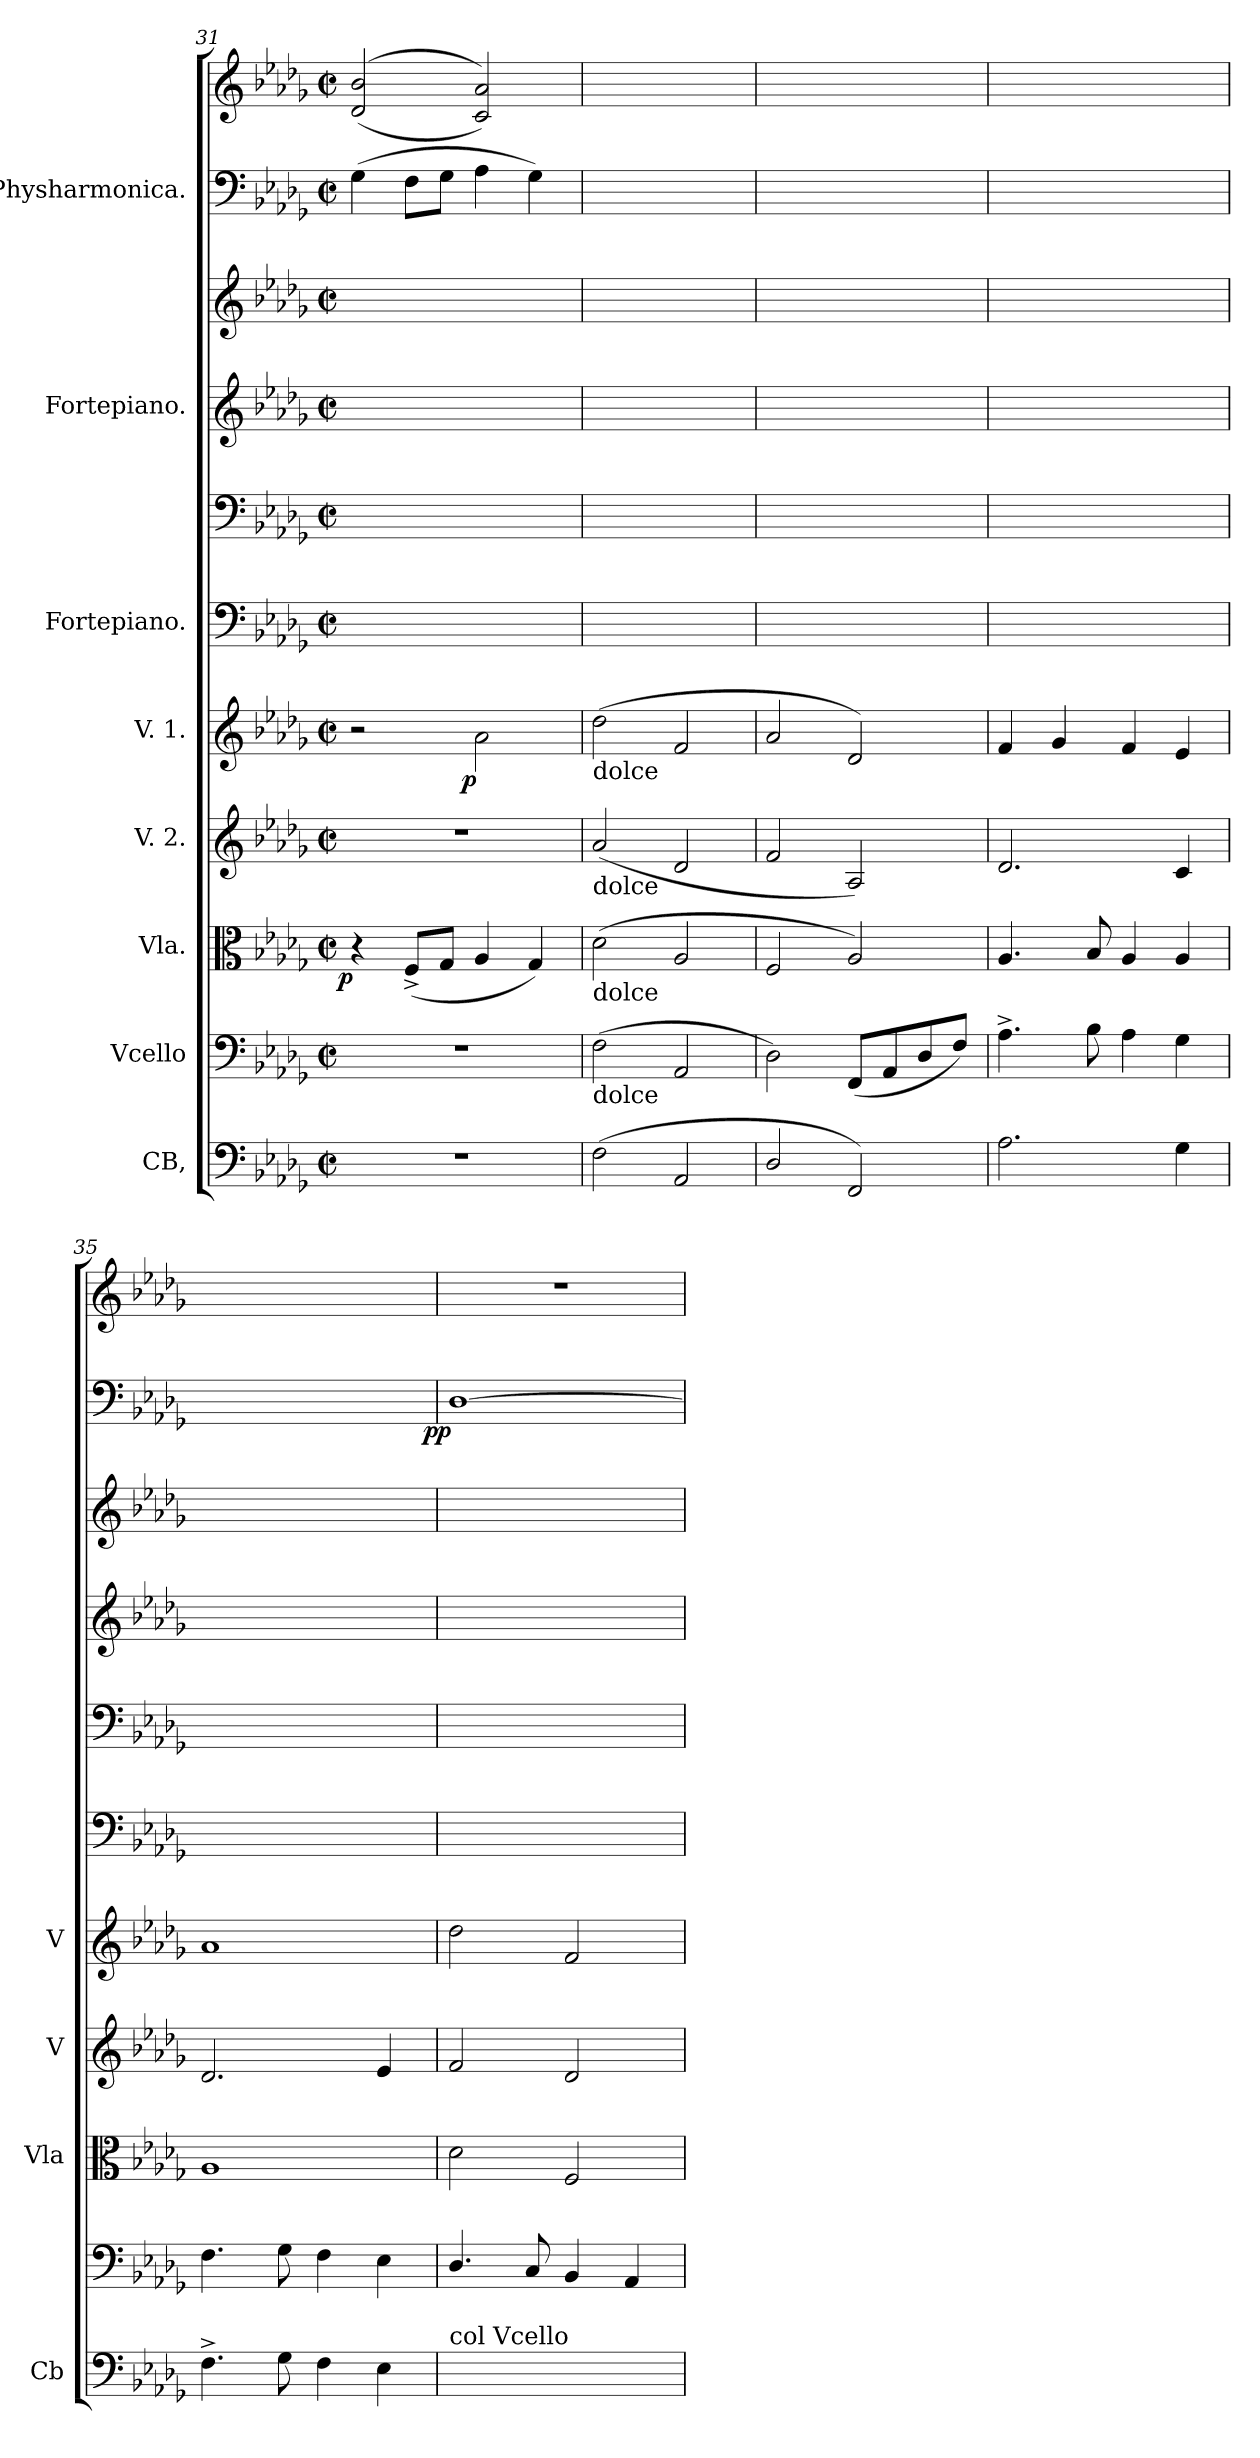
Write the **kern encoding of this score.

**kern	**kern	**kern	**dynam	**kern	**kern	**dynam	**kern	**kern	**kern	**kern	**kern	**kern	**dynam
*part8	*part7	*part6	*part6	*part5	*part4	*part4	*part3	*part3	*part2	*part2	*part1	*part1	*part1
*staff11	*staff10	*staff9	*staff9	*staff8	*staff7	*staff7	*staff6	*staff5	*staff4	*staff3	*staff2	*staff1	*staff1/2
*I"CB,	*I"Vcello	*I"Vla.	*	*I"V. 2.	*I"V. 1.	*	*I"Fortepiano.	*	*I"Fortepiano.	*	*I"Physharmonica.	*	*
*I'Cb	*	*I'Vla	*	*I'V	*I'V	*	*	*	*	*	*	*	*
*clefF4	*clefF4	*clefC3	*	*clefG2	*clefG2	*	*clefF4	*clefF4	*clefG2	*clefG2	*clefF4	*clefG2	*
*k[b-e-a-d-g-]	*k[b-e-a-d-g-]	*k[b-e-a-d-g-]	*	*k[b-e-a-d-g-]	*k[b-e-a-d-g-]	*	*k[b-e-a-d-g-]	*k[b-e-a-d-g-]	*k[b-e-a-d-g-]	*k[b-e-a-d-g-]	*k[b-e-a-d-g-]	*k[b-e-a-d-g-]	*
*M2/2	*M2/2	*M2/2	*	*M2/2	*M2/2	*	*M2/2	*M2/2	*M2/2	*M2/2	*M2/2	*M2/2	*
*met(c|)	*met(c|)	*met(c|)	*	*met(c|)	*met(c|)	*	*met(c|)	*met(c|)	*met(c|)	*met(c|)	*met(c|)	*met(c|)	*
=31	=31	=31	=31	=31	=31	=31	=31	=31	=31	=31	=31	=31	=31
!	!	!	!LO:DY:rj	!	!	!	!	!	!	!	!	!	!
1r	1r	4r	p	1r	2r	.	1ryy	1ryy	1ryy	1ryy	(4G-\	(<(>2d-/ 2b-/	.
.	.	(8F^/L	.	.	.	.	.	.	.	.	8F\L	.	.
.	.	8G-/J	.	.	.	.	.	.	.	.	8G-\J	.	.
!	!	!	!	!	!	!LO:DY:rj	!	!	!	!	!	!	!
.	.	4A-/	.	.	2a-\	p	.	.	.	.	4A-\	2c/ 2a-/))	.
.	.	4G-/)	.	.	.	.	.	.	.	.	4G-\)	.	.
=32	=32	=32	=32	=32	=32	=32	=32	=32	=32	=32	=32	=32	=32
!	!	!	!	!	!LO:TX:b:t=dolce	!	!	!	!	!	!	!	!
!	!	!	!	!LO:TX:b:t=dolce	!	!	!	!	!	!	!	!	!
!	!	!LO:TX:b:t=dolce	!	!	!	!	!	!	!	!	!	!	!
!	!LO:TX:b:t=dolce	!	!	!	!	!	!	!	!	!	!	!	!
(2F\	(2F\	(2d-\	.	(2a-/	(2dd-\	.	1ryy	1ryy	1ryy	1ryy	1ryy	1ryy	.
2AA-/	2AA-/	2A-/	.	2d-/	2f/	.	.	.	.	.	.	.	.
=33	=33	=33	=33	=33	=33	=33	=33	=33	=33	=33	=33	=33	=33
2D-/	2D-\)	2F/	.	2f/	2a-/	.	1ryy	1ryy	1ryy	1ryy	1ryy	1ryy	.
2FF/)	(8FF/L	2A-/)	.	2A-/)	2d-/)	.	.	.	.	.	.	.	.
.	8AA-/	.	.	.	.	.	.	.	.	.	.	.	.
.	8D-/	.	.	.	.	.	.	.	.	.	.	.	.
.	8F/J)	.	.	.	.	.	.	.	.	.	.	.	.
=34	=34	=34	=34	=34	=34	=34	=34	=34	=34	=34	=34	=34	=34
2.A-\	4.A-^\	4.A-/	.	2.d-/	4f/	.	1ryy	1ryy	1ryy	1ryy	1ryy	1ryy	.
.	.	.	.	.	4g-/	.	.	.	.	.	.	.	.
.	8B-\	8B-/	.	.	.	.	.	.	.	.	.	.	.
.	4A-\	4A-/	.	.	4f/	.	.	.	.	.	.	.	.
4G-\	4G-\	4A-/	.	4c/	4e-/	.	.	.	.	.	.	.	.
=35	=35	=35	=35	=35	=35	=35	=35	=35	=35	=35	=35	=35	=35
4.F^\	4.F\	1A-	.	2.d-/	1a-	.	1ryy	1ryy	1ryy	1ryy	1ryy	1ryy	.
8G-\	8G-\	.	.	.	.	.	.	.	.	.	.	.	.
4F\	4F\	.	.	.	.	.	.	.	.	.	.	.	.
4E-\	4E-\	.	.	4e-/	.	.	.	.	.	.	.	.	.
=36	=36	=36	=36	=36	=36	=36	=36	=36	=36	=36	=36	=36	=36
!LO:TX:a:t=col Vcello	!	!	!	!	!	!	!	!	!	!	!	!	!
!	!	!	!	!	!	!	!	!	!	!	!	!	!LO:DY:b=2:rj
4.D-/yy	4.D-/	2d-\	.	2f/	2dd-\	.	1ryy	1ryy	1ryy	1ryy	[<1D-	1r	pp
8C/yy	8C/	.	.	.	.	.	.	.	.	.	.	.	.
4BB-/yy	4BB-/	2F/	.	2d-/	2f/	.	.	.	.	.	.	.	.
4AA-/yy	4AA-/	.	.	.	.	.	.	.	.	.	.	.	.
=	=	=	=	=	=	=	=	=	=	=	=	=	=
*-	*-	*-	*-	*-	*-	*-	*-	*-	*-	*-	*-	*-	*-
